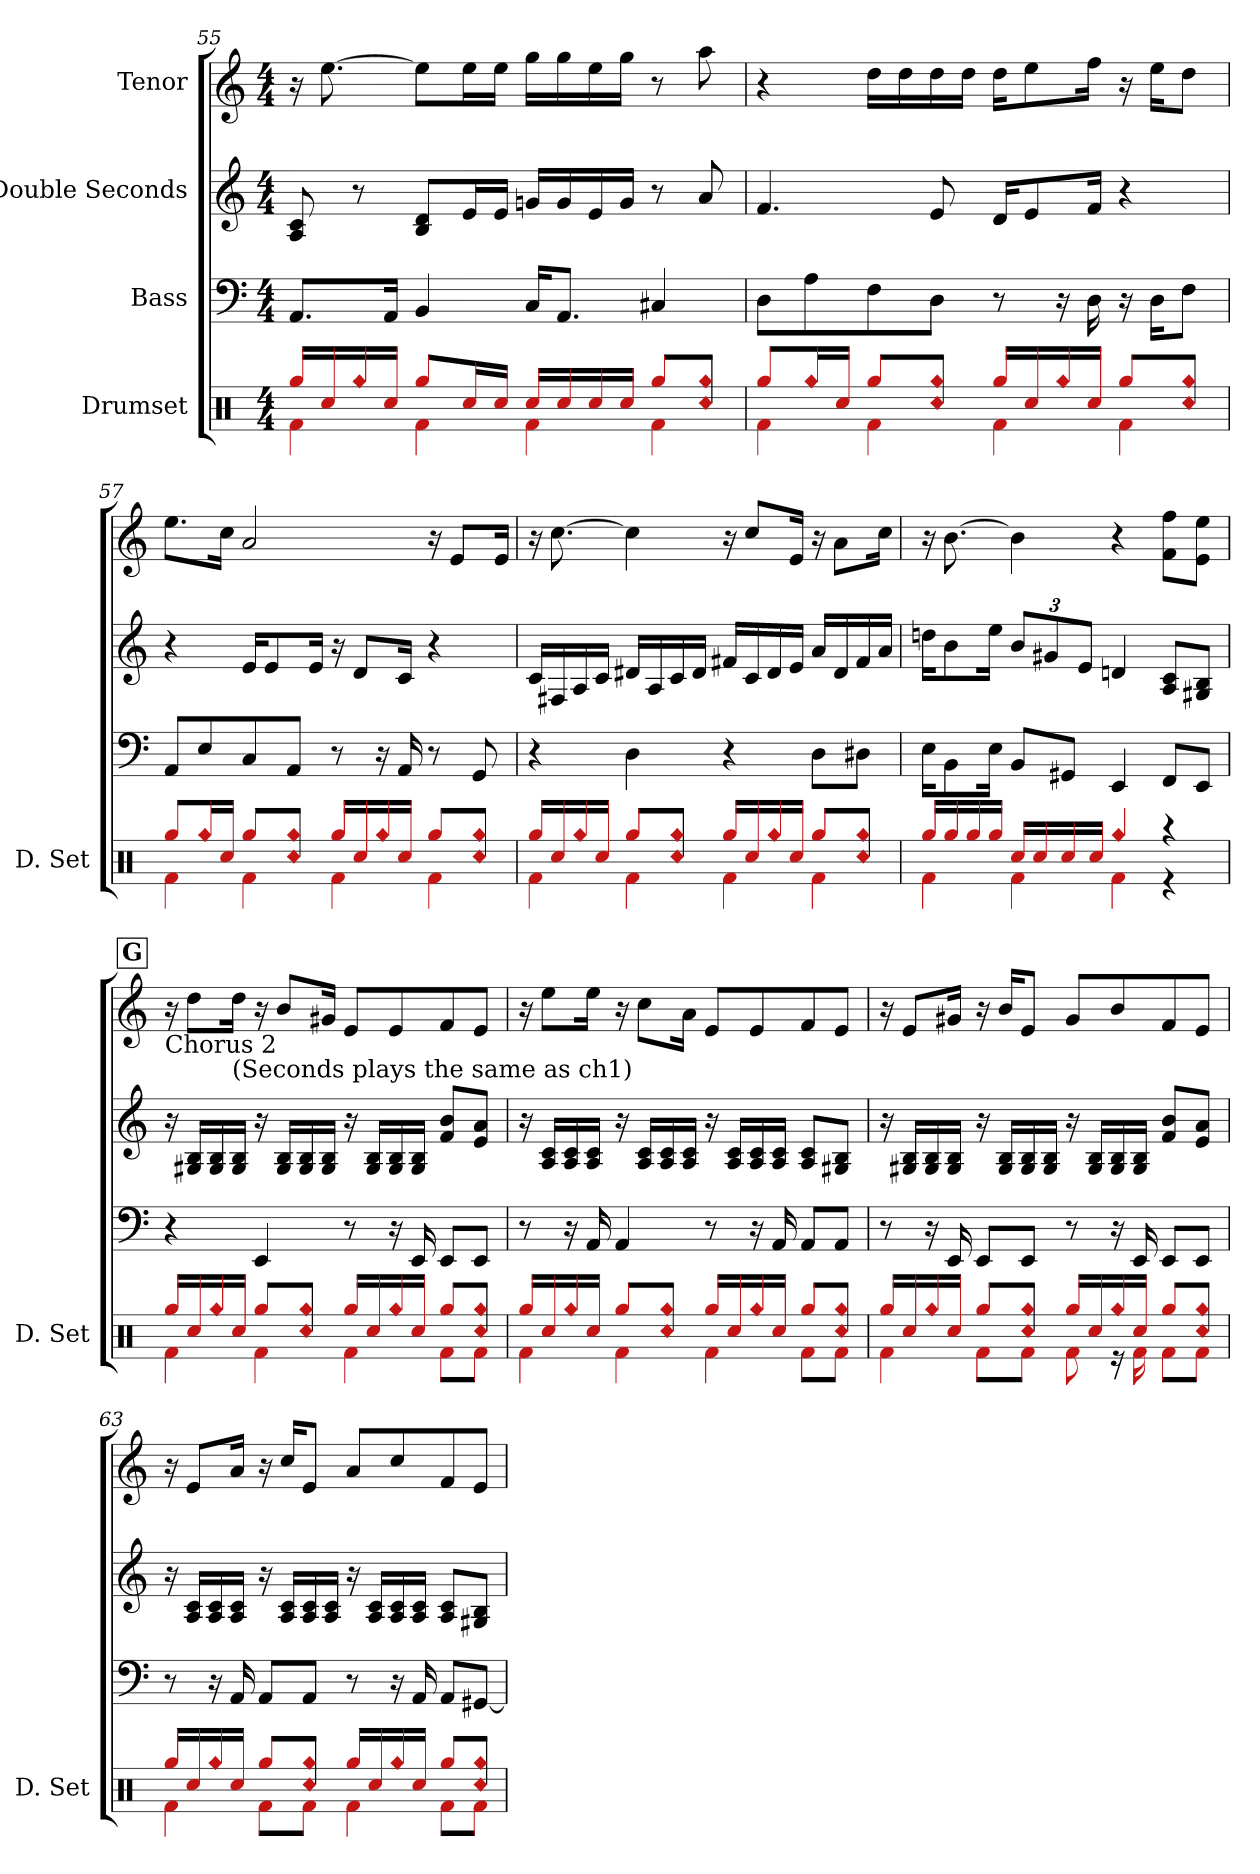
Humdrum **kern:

**kern	**kern	**kern	**kern
*part4	*part3	*part2	*part1
*staff4	*staff3	*staff2	*staff1
*I"Drumset	*I"Bass	*I"Double Seconds	*I"Tenor
*I'D. Set	*	*	*
*clefX	*clefF4	*clefG2	*clefG2
*	*ITrd7c12	*	*
*k[]	*k[]	*k[]	*k[]
*M4/4	*M4/4	*M4/4	*M4/4
=55	=55	=55	=55
*^	*	*	*
16ggi/LL	4fi\	8.AAAi/L	8Ai/ 8cj/	16r
16ccj/	.	.	.	[8.eej\
!LO:N:head=diamond	!	!	!	!
16ggi/	.	.	8r	.
16ccj/JJ	.	16AAAi/Jk	.	.
8ggi/L	4fi\	4BBBi/	8Bi/ 8dj/L	8eej\L]
16ccj/L	.	.	16ej/L	16eej\L
16ccj/JJ	.	.	16ej/JJ	16eej\JJ
16ccj/LL	4fi\	16CCj/KL	16gni/LL	16ggi\LL
16ccj/	.	8.AAAi/J	16gi/	16ggi\
16ccj/	.	.	16ej/	16eej\
16ccj/JJ	.	.	16gi/JJ	16ggi\JJ
8ggi/L	4fi\	4CC#Xi/	8r	8r
!LO:N:n=1:head=diamond	!	!	!	!
!LO:N:n=2:head=diamond	!	!	!	!
8ccj/ 8ggi/J	.	.	8ai/	8aai\
=56	=56	=56	=56	=56
8ggi/L	4fi\	8DDj\L	4.fi/	4r
!LO:N:head=diamond	!	!	!	!
16ggi/L	.	8AAi\	.	.
16ccj/JJ	.	.	.	.
8ggi/L	4fi\	8FFi\	.	16ddj\LL
.	.	.	.	16ddj\
!LO:N:n=1:head=diamond	!	!	!	!
!LO:N:n=2:head=diamond	!	!	!	!
8ccj/ 8ggi/J	.	8DDj\J	8ej/	16ddj\
.	.	.	.	16ddj\JJ
16ggi/LL	4fi\	8r	16dj/KL	16ddj\KL
16ccj/	.	.	8ej/	8eej\
!LO:N:head=diamond	!	!	!	!
16ggi/	.	16r	.	.
16ccj/JJ	.	16DDj\	16fi/Jk	16ffi\Jk
8ggi/L	4fi\	16r	4r	16r
.	.	16DDj\KL	.	16eej\KL
!LO:N:n=1:head=diamond	!	!	!	!
!LO:N:n=2:head=diamond	!	!	!	!
8ccj/ 8ggi/J	.	8FFi\J	.	8ddj\J
!!LO:LB:g=z
=57	=57	=57	=57	=57
8ggi/L	4fi\	8AAAi/L	4r	8.eej\L
!LO:N:head=diamond	!	!	!	!
16ggi/L	.	8EEj/	.	.
16ccj/JJ	.	.	.	16ccj\Jk
8ggi/L	4fi\	8CCj/	16ej/KL	2ai/
.	.	.	8ej/	.
!LO:N:n=1:head=diamond	!	!	!	!
!LO:N:n=2:head=diamond	!	!	!	!
8ccj/ 8ggi/J	.	8AAAi/J	.	.
.	.	.	16ej/Jk	.
16ggi/LL	4fi\	8r	16r	.
16ccj/	.	.	8dj/L	.
!LO:N:head=diamond	!	!	!	!
16ggi/	.	16r	.	.
16ccj/JJ	.	16AAAi/	16cj/Jk	.
8ggi/L	4fi\	8r	4r	16r
.	.	.	.	8ej/L
!LO:N:n=1:head=diamond	!	!	!	!
!LO:N:n=2:head=diamond	!	!	!	!
8ccj/ 8ggi/J	.	8GGGi/	.	.
.	.	.	.	16ej/Jk
=58	=58	=58	=58	=58
16ggi/LL	4fi\	4r	16cj/LL	16r
16ccj/	.	.	16F#Xj/	[8.ccj\
!LO:N:head=diamond	!	!	!	!
16ggi/	.	.	16Ai/	.
16ccj/JJ	.	.	16cj/JJ	.
8ggi/L	4fi\	4DDj\	16d#Xi/LL	4ccj\]
.	.	.	16Ai/	.
!LO:N:n=1:head=diamond	!	!	!	!
!LO:N:n=2:head=diamond	!	!	!	!
8ccj/ 8ggi/J	.	.	16cj/	.
.	.	.	16d#i/JJ	.
16ggi/LL	4fi\	4r	16f#Xj/LL	16r
16ccj/	.	.	16cj/	8ccj/L
!LO:N:head=diamond	!	!	!	!
16ggi/	.	.	16d#i/	.
16ccj/JJ	.	.	16ej/JJ	16ej/Jk
8ggi/L	4fi\	8DDj\L	16ai/LL	16r
.	.	.	16d#i/	8ai\L
!LO:N:n=1:head=diamond	!	!	!	!
!LO:N:n=2:head=diamond	!	!	!	!
8ccj/ 8ggi/J	.	8DD#Xi\J	16f#j/	.
.	.	.	16ai/JJ	16ccj\Jk
!!LO:LB:g=z
=59	=59	=59	=59	=59
16ggi/LL	4fi\	16EEj\KL	16ddnj\KL	16r
16ggi/	.	8BBBi\	8bi\	[8.bi\
16ggi/	.	.	.	.
16ggi/JJ	.	16EEj\Jk	16eej\Jk	.
*	*	*	*Xbrackettup	*
16ccj/LL	4fi\	8BBBi/L	12bi/L	4bi\]
16ccj/	.	.	.	.
.	.	.	12g#Xj/	.
16ccj/	.	8GGG#Xj/J	.	.
.	.	.	12ej/J	.
16ccj/JJ	.	.	.	.
!LO:N:head=diamond	!	!	!	!
4ggi/	4fi\	4EEEj/	4dnj/	4r
4r	4r	8FFFi/L	8Ai/ 8cj/L	8fi\ 8ffi\L
.	.	8EEEj/J	8G#Xj/ 8Bi/J	8ej\ 8eej\J
!!LO:REH:place=s1:b:fs=14:t=G
=60	=60	=60	=60	=60
!	!	!	!	!LO:TX:b:t=Chorus 2
16ggi/LL	4fi\	4r	16r	16r
16ccj/	.	.	16G#Xj/ 16Bi/LL	8ddj\L
!LO:N:head=diamond	!	!	!	!
16ggi/	.	.	16G#j/ 16Bi/	.
!	!	!	!	!LO:TX:b:t=(Seconds plays the same as ch1)
16ccj/JJ	.	.	16G#j/ 16Bi/JJ	16ddj\Jk
8ggi/L	4fi\	4EEEj/	16r	16r
.	.	.	16G#j/ 16Bi/LL	8bi/L
!LO:N:n=1:head=diamond	!	!	!	!
!LO:N:n=2:head=diamond	!	!	!	!
8ccj/ 8ggi/J	.	.	16G#j/ 16Bi/	.
.	.	.	16G#j/ 16Bi/JJ	16g#Xj/Jk
16ggi/LL	4fi\	8r	16r	8ej/L
16ccj/	.	.	16G#j/ 16Bi/LL	.
!LO:N:head=diamond	!	!	!	!
16ggi/	.	16r	16G#j/ 16Bi/	8ej/
16ccj/JJ	.	16EEEj/	16G#j/ 16Bi/JJ	.
8ggi/L	8fi\L	8EEEj/L	8fi/ 8bi/L	8fi/
!LO:N:n=1:head=diamond	!	!	!	!
!LO:N:n=2:head=diamond	!	!	!	!
8ccj/ 8ggi/J	8fi\J	8EEEj/J	8ej/ 8ai/J	8ej/J
!!LO:LB:g=z
=61	=61	=61	=61	=61
16ggi/LL	4fi\	8r	16r	16r
16ccj/	.	.	16Ai/ 16cj/LL	8eej\L
!LO:N:head=diamond	!	!	!	!
16ggi/	.	16r	16Ai/ 16cj/	.
16ccj/JJ	.	16AAAi/	16Ai/ 16cj/JJ	16eej\Jk
8ggi/L	4fi\	4AAAi/	16r	16r
.	.	.	16Ai/ 16cj/LL	8ccj\L
!LO:N:n=1:head=diamond	!	!	!	!
!LO:N:n=2:head=diamond	!	!	!	!
8ccj/ 8ggi/J	.	.	16Ai/ 16cj/	.
.	.	.	16Ai/ 16cj/JJ	16ai\Jk
16ggi/LL	4fi\	8r	16r	8ej/L
16ccj/	.	.	16Ai/ 16cj/LL	.
!LO:N:head=diamond	!	!	!	!
16ggi/	.	16r	16Ai/ 16cj/	8ej/
16ccj/JJ	.	16AAAi/	16Ai/ 16cj/JJ	.
8ggi/L	8fi\L	8AAAi/L	8Ai/ 8cj/L	8fi/
!LO:N:n=1:head=diamond	!	!	!	!
!LO:N:n=2:head=diamond	!	!	!	!
8ccj/ 8ggi/J	8fi\J	8AAAi/J	8G#Xj/ 8Bi/J	8ej/J
=62	=62	=62	=62	=62
16ggi/LL	4fi\	8r	16r	16r
16ccj/	.	.	16G#Xj/ 16Bi/LL	8ej/L
!LO:N:head=diamond	!	!	!	!
16ggi/	.	16r	16G#j/ 16Bi/	.
16ccj/JJ	.	16EEEj/	16G#j/ 16Bi/JJ	16g#Xj/Jk
8ggi/L	8fi\L	8EEEj/L	16r	16r
.	.	.	16G#j/ 16Bi/LL	16bi/KL
!LO:N:n=1:head=diamond	!	!	!	!
!LO:N:n=2:head=diamond	!	!	!	!
8ccj/ 8ggi/J	8fi\J	8EEEj/J	16G#j/ 16Bi/	8ej/J
.	.	.	16G#j/ 16Bi/JJ	.
16ggi/LL	8fi\	8r	16r	8g#j/L
16ccj/	.	.	16G#j/ 16Bi/LL	.
!LO:N:head=diamond	!	!	!	!
16ggi/	16r	16r	16G#j/ 16Bi/	8bi/
16ccj/JJ	16fi\	16EEEj/	16G#j/ 16Bi/JJ	.
8ggi/L	8fi\L	8EEEj/L	8fi/ 8bi/L	8fi/
!LO:N:n=1:head=diamond	!	!	!	!
!LO:N:n=2:head=diamond	!	!	!	!
8ccj/ 8ggi/J	8fi\J	8EEEj/J	8ej/ 8ai/J	8ej/J
!!LO:LB:g=z
=63	=63	=63	=63	=63
16ggi/LL	4fi\	8r	16r	16r
16ccj/	.	.	16Ai/ 16cj/LL	8ej/L
!LO:N:head=diamond	!	!	!	!
16ggi/	.	16r	16Ai/ 16cj/	.
16ccj/JJ	.	16AAAi/	16Ai/ 16cj/JJ	16ai/Jk
8ggi/L	8fi\L	8AAAi/L	16r	16r
.	.	.	16Ai/ 16cj/LL	16ccj/KL
!LO:N:n=1:head=diamond	!	!	!	!
!LO:N:n=2:head=diamond	!	!	!	!
8ccj/ 8ggi/J	8fi\J	8AAAi/J	16Ai/ 16cj/	8ej/J
.	.	.	16Ai/ 16cj/JJ	.
16ggi/LL	4fi\	8r	16r	8ai/L
16ccj/	.	.	16Ai/ 16cj/LL	.
!LO:N:head=diamond	!	!	!	!
16ggi/	.	16r	16Ai/ 16cj/	8ccj/
16ccj/JJ	.	16AAAi/	16Ai/ 16cj/JJ	.
8ggi/L	8fi\L	8AAAi/L	8Ai/ 8cj/L	8fi/
!LO:N:n=1:head=diamond	!	!	!	!
!LO:N:n=2:head=diamond	!	!	!	!
8ccj/ 8ggi/J	8fi\J	[8GGG#Xj/J	8G#Xj/ 8Bi/J	8ej/J
*v	*v	*	*	*
=	=	=	=
*-	*-	*-	*-
